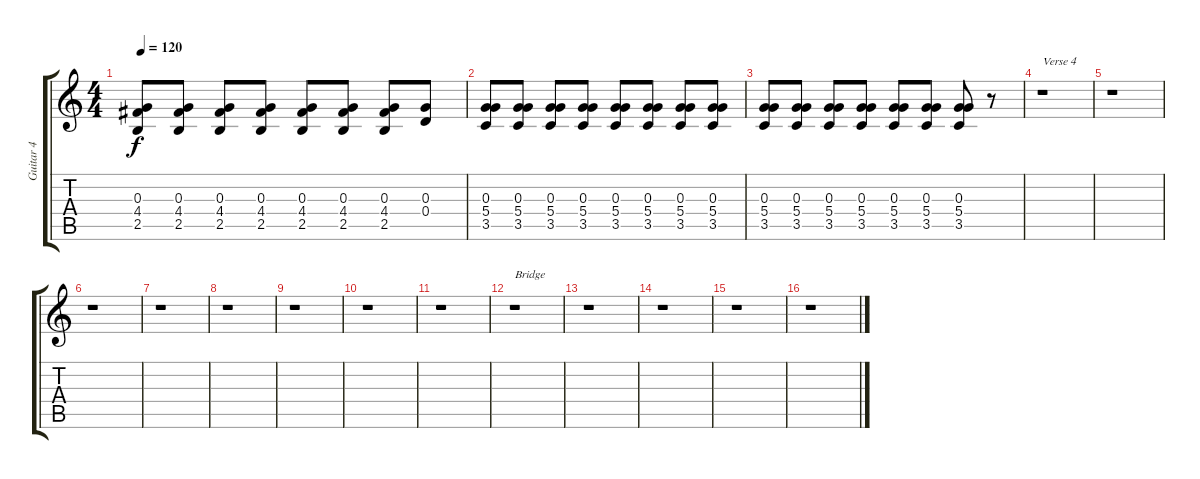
\track ("Guitar 4" "Guitar 4") {instrument distortionguitar}
\staff {score tabs}
\tuning (E4 B3 G3 D3 A2 E2) {hide}
\ts (4 4)
\tempo 120
\clef g2
\ks c
(0.3 4.4 2.5).8{dy f} (0.3 4.4 2.5).8 (0.3 4.4 2.5).8 (0.3 4.4 2.5).8 (0.3 4.4 2.5).8 (0.3 4.4 2.5).8 (0.3 4.4 2.5).8 (0.3 0.4).8 |
(0.3 5.4 3.5).8 (0.3 5.4 3.5).8 (0.3 5.4 3.5).8 (0.3 5.4 3.5).8 (0.3 5.4 3.5).8 (0.3 5.4 3.5).8 (0.3 5.4 3.5).8 (0.3 5.4 3.5).8 |
(0.3 5.4 3.5).8 (0.3 5.4 3.5).8 (0.3 5.4 3.5).8 (0.3 5.4 3.5).8 (0.3 5.4 3.5).8 (0.3 5.4 3.5).8 (0.3 5.4 3.5).8 r.8 |
r.1{txt "Verse 4"} |
r.1 |
r.1 |
r.1 |
r.1 |
r.1 |
r.1 |
r.1 |
r.1{txt "Bridge"} |
r.1 |
r.1 |
r.1 |
r.1
